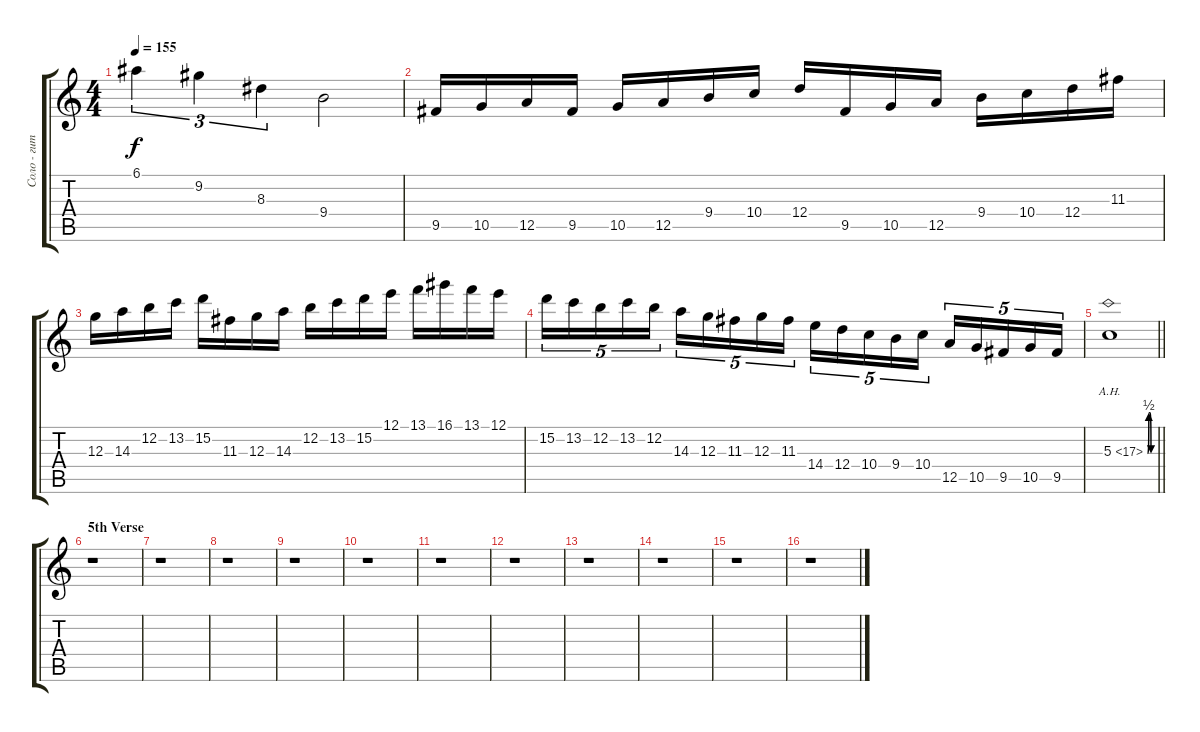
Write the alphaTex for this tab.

\track ("Соло - гитара" "Соло - гит") {instrument distortionguitar}
\staff {score tabs}
\tuning (E4 B3 G3 D3 A2 E2) {hide}
\ts (4 4)
\tempo 155
\clef g2
\ks c
6.1.4{tu (3 2) dy f} 9.2.4{tu (3 2)} 8.3.4{tu (3 2)} 9.4.2 |
9.5.16 10.5.16 12.5.16 9.5.16 10.5.16 12.5.16 9.4.16 10.4.16 12.4.16 9.5.16 10.5.16 12.5.16 9.4.16 10.4.16 12.4.16 11.3.16 |
12.3.16 14.3.16 12.2.16 13.2.16 15.2.16 11.3.16 12.3.16 14.3.16 12.2.16 13.2.16 15.2.16 12.1.16 13.1.16 16.1.16 13.1.16 12.1.16 |
15.2.16{tu (5 4)} 13.2.16{tu (5 4)} 12.2.16{tu (5 4)} 13.2.16{tu (5 4)} 12.2.16{tu (5 4)} 14.3.16{tu (5 4)} 12.3.16{tu (5 4)} 11.3.16{tu (5 4)} 12.3.16{tu (5 4)} 11.3.16{tu (5 4)} 14.4.16{tu (5 4)} 12.4.16{tu (5 4)} 10.4.16{tu (5 4)} 9.4.16{tu (5 4)} 10.4.16{tu (5 4)} 12.5.16{tu (5 4)} 10.5.16{tu (5 4)} 9.5.16{tu (5 4)} 10.5.16{tu (5 4)} 9.5.16{tu (5 4)} |
\barLineRight lightlight
5.3{be (custom 0 0 10 2 20 2 30 0 60 0) ah 12}.1 |
\section ("" "5th Verse")
r.1 |
r.1 |
r.1 |
r.1 |
r.1 |
r.1 |
r.1 |
r.1 |
r.1 |
r.1 |
r.1
